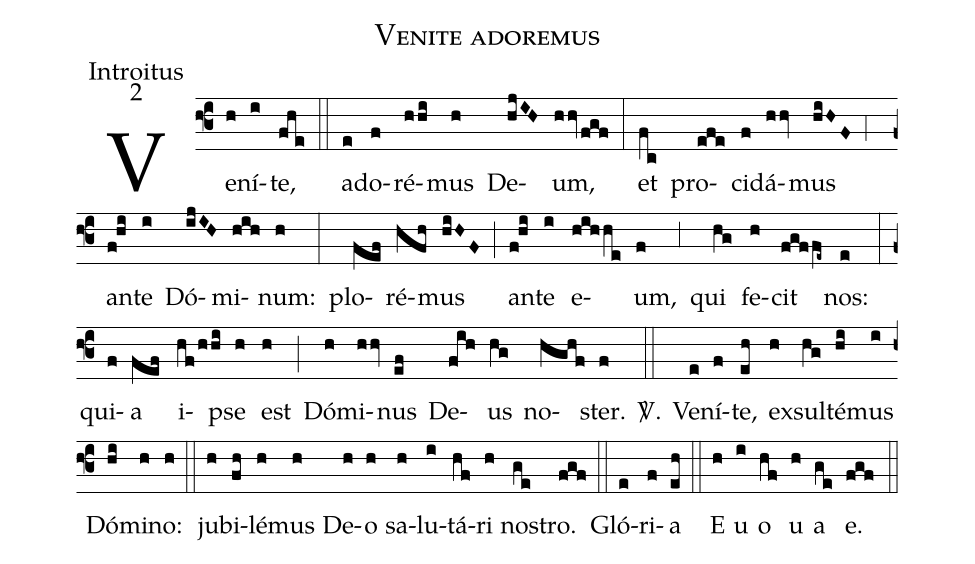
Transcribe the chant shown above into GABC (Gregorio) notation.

name:Venite adoremus;
office-part:Introitus;
mode:2;
%%
(f3) Ve(h)ní(i)te,(fhe) (::) a(e)do(f)ré(hhi)mus(h) De(hjIH)um,(hhv/fgf) (:) et(fc) pro(efe)ci(f)dá(hhv)mus(hiHF) (;4) an(f!hi)te(i) Dó(ijIH)mi(hih)num:(h) (:) plo(fef)ré(hfh)mus(hiHF) (;) an(f!hi)te(i) e(hihhe)um,(f) (;3) qui(hg) fe(h)cit(fgffe~) nos:(e) (:) qui(f)a(fef) i(hf/hhi)pse(h) est(h) (;) Dó(h)mi(hhv)nus(ef) De(fih)us(hg) no(hghf)ster.(f) <sp>V/</sp>.(::) Ve(e)ní(f)te,(eh) ex(h)sul(hg)té(hi)mus(i) Dó(hi)mi(h)no:(h) (::) ju(h)bi(fh)lé(h)mus(h) De(h)o(h) sa(h)lu(i)tá(hf)ri(h) no(ge)stro.(fgf) (::) Gló(e)ri(f)a(eh) (::) E(h) u(i) o(hf) u(h) a(ge) e.(fgf) (::)
